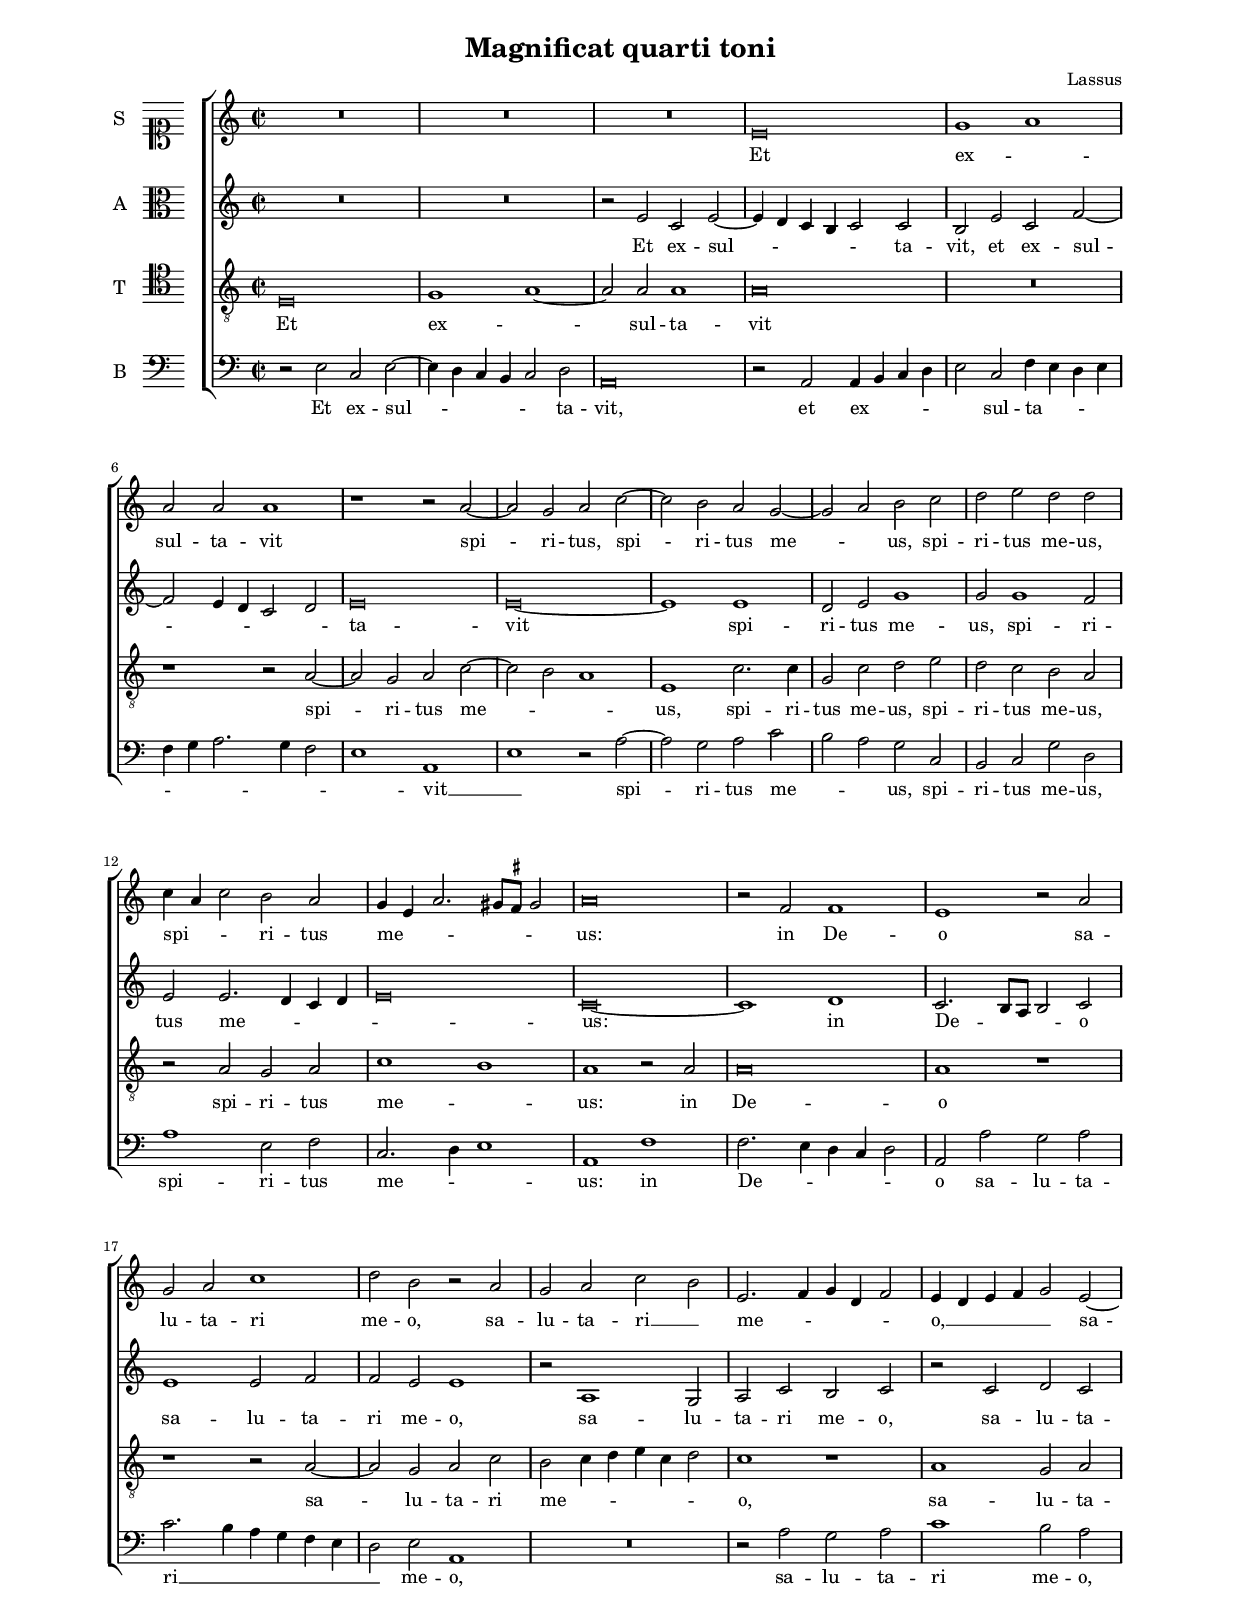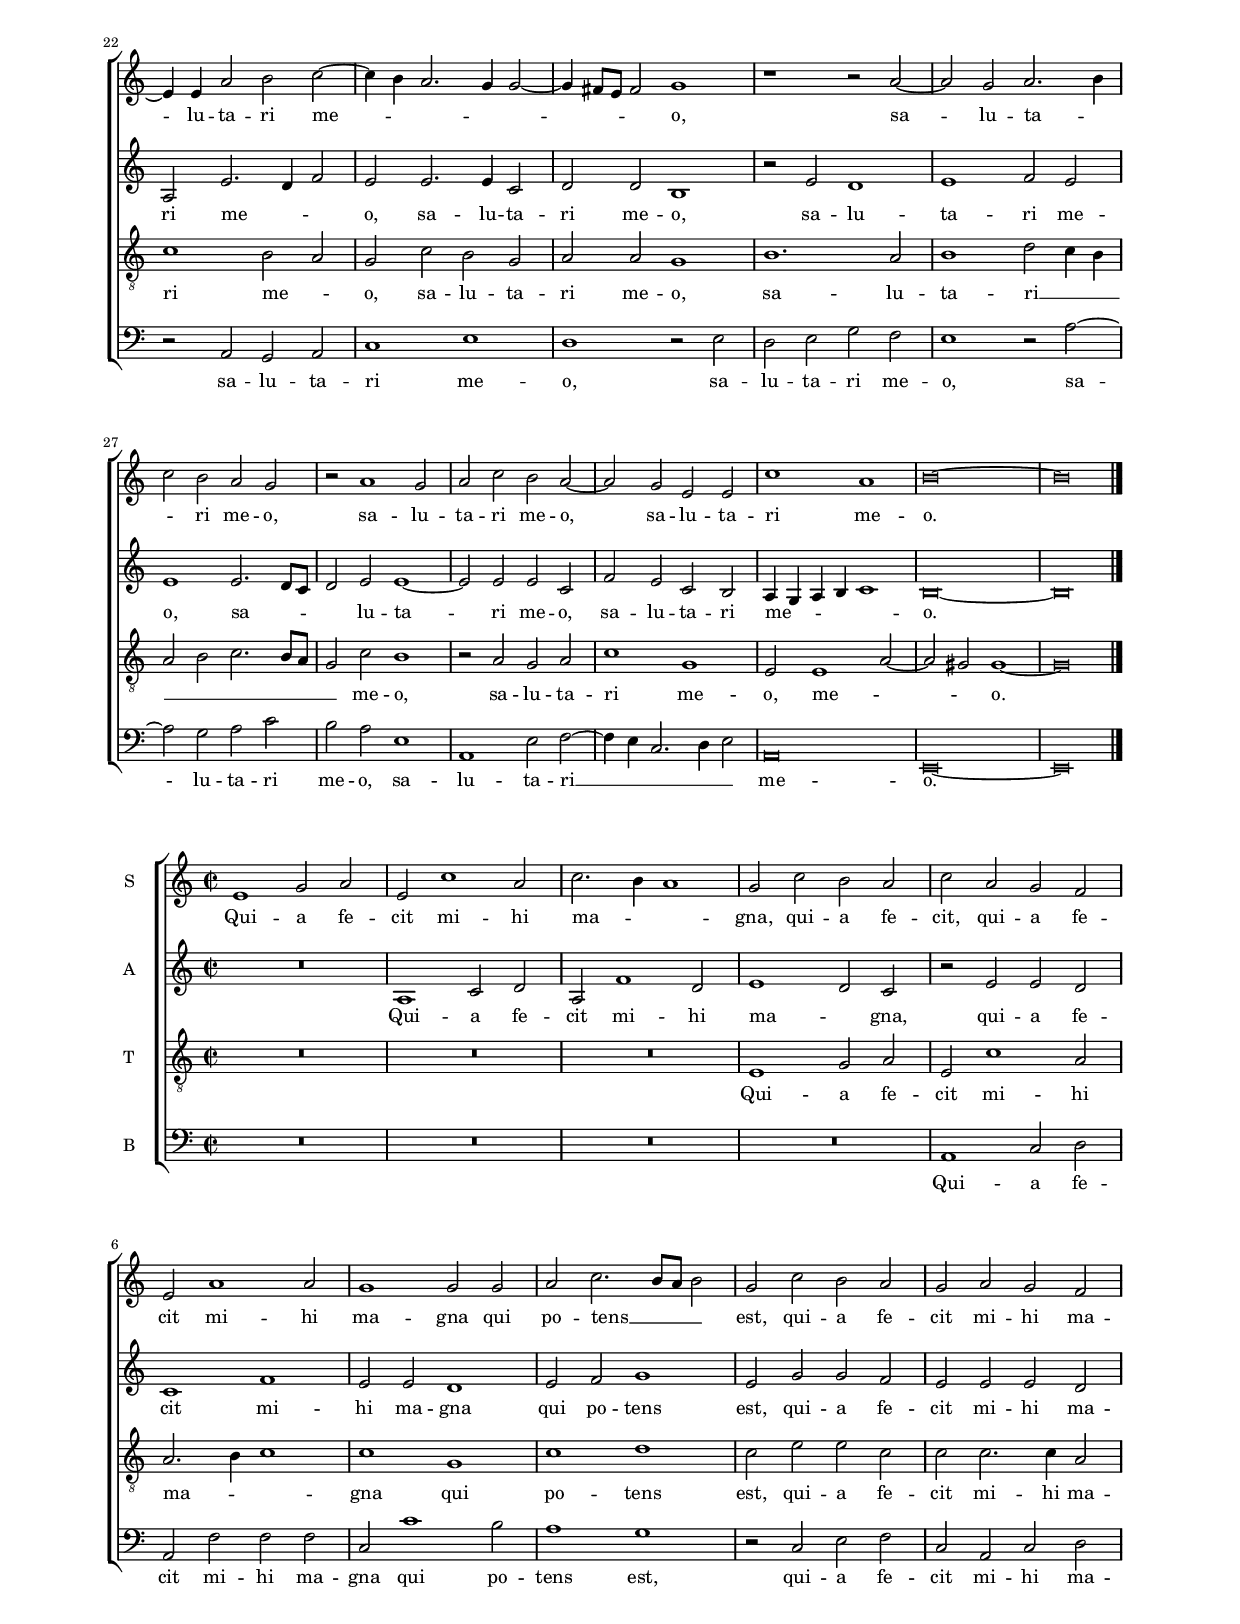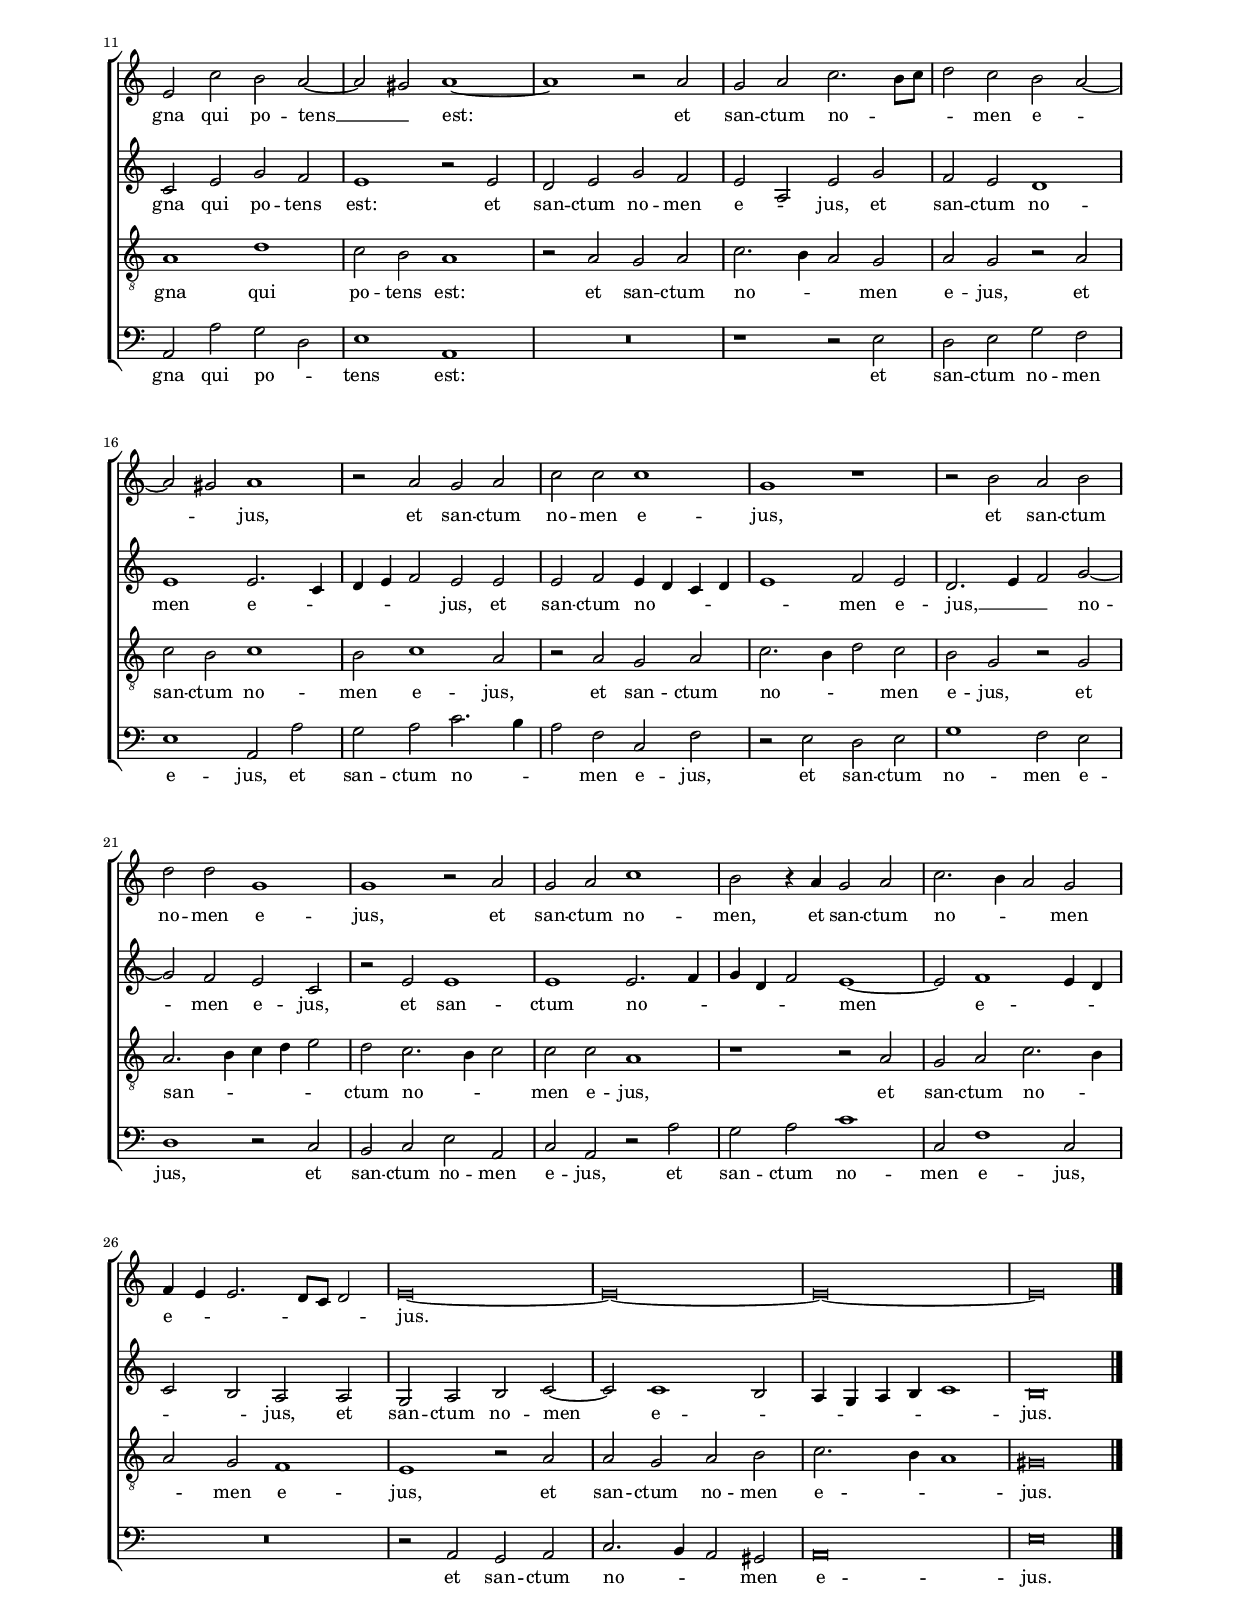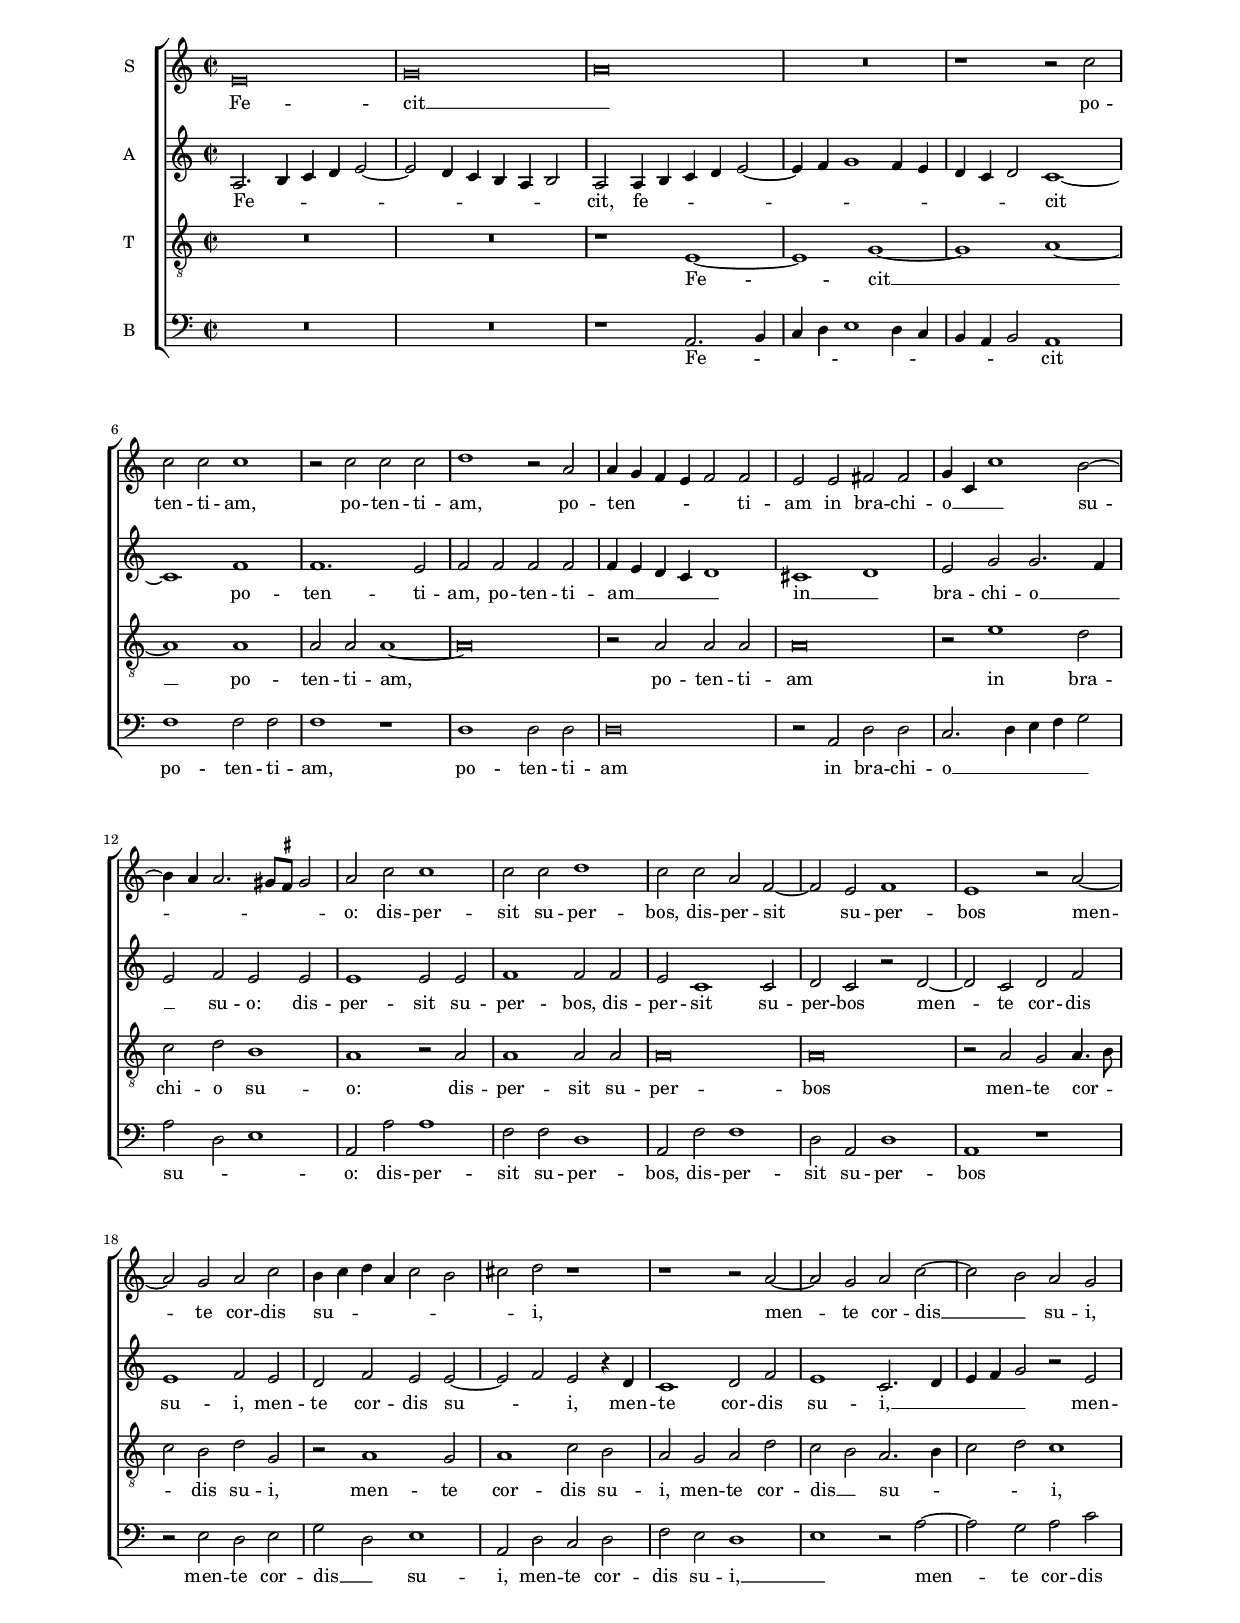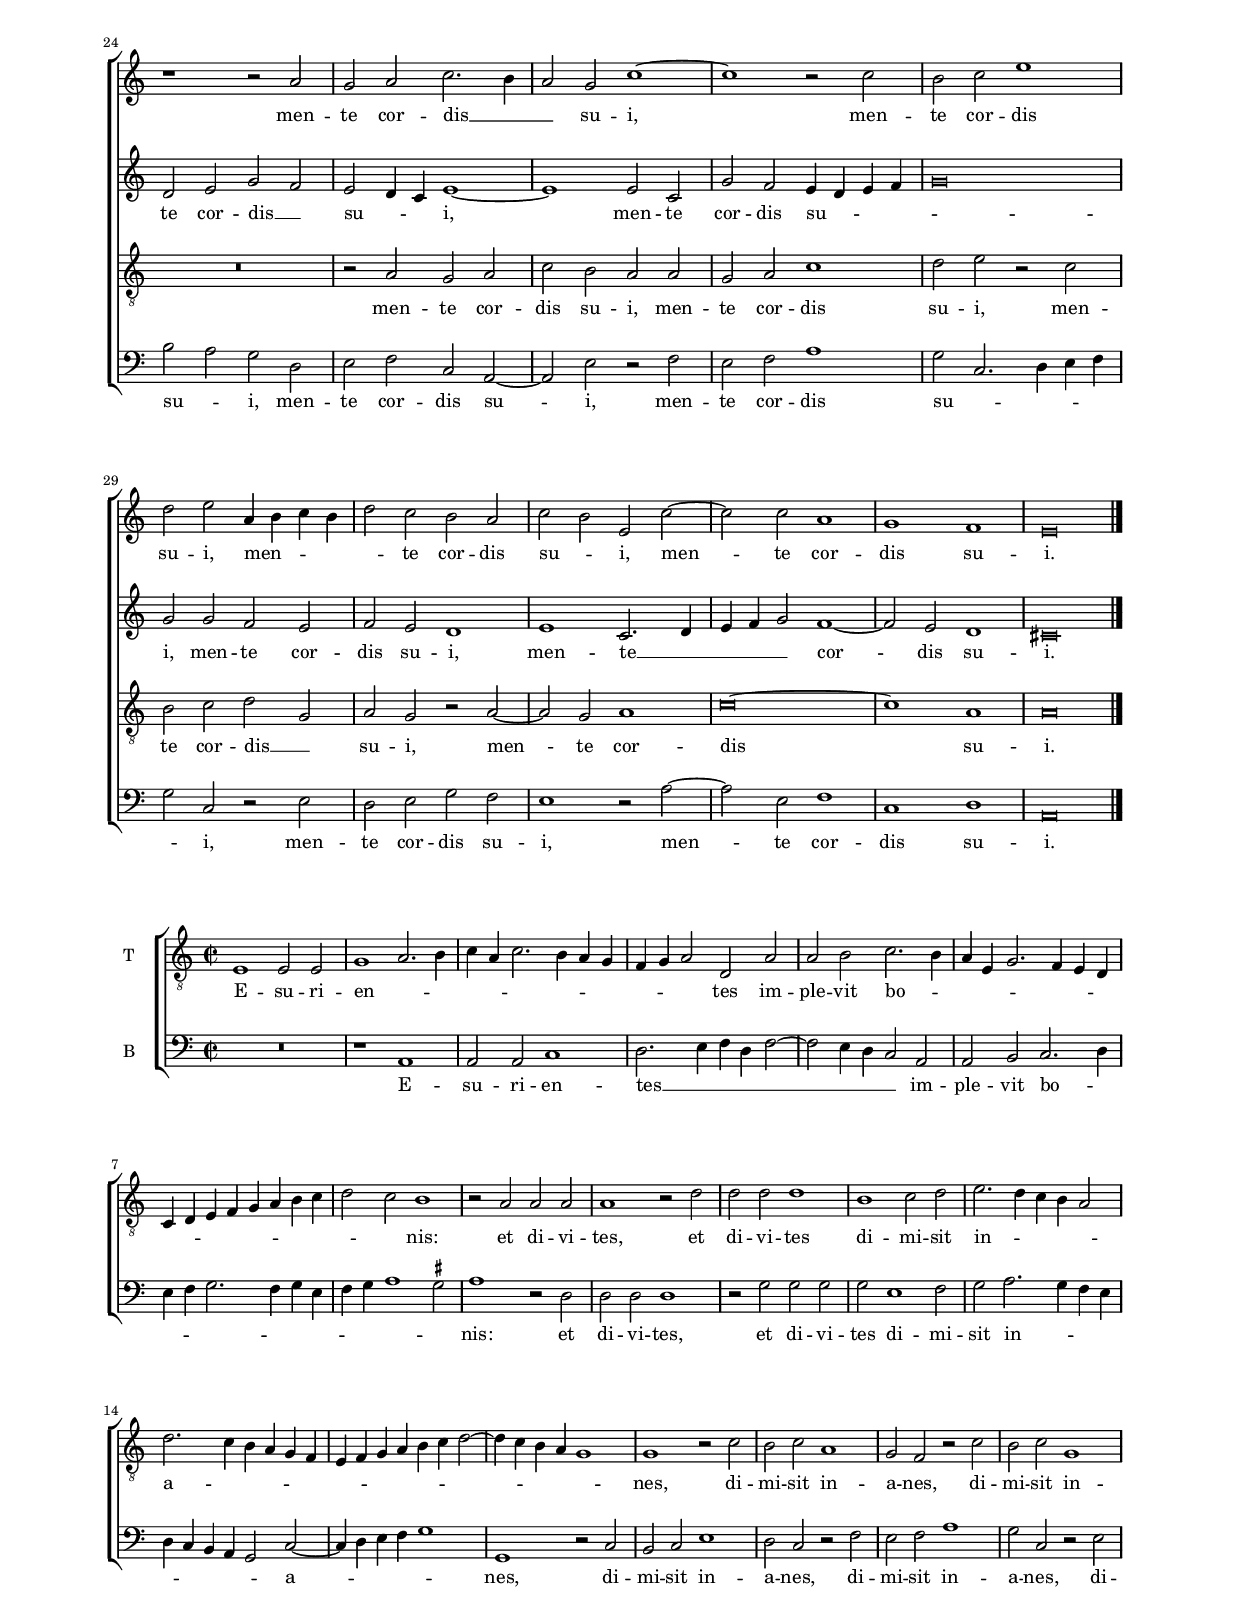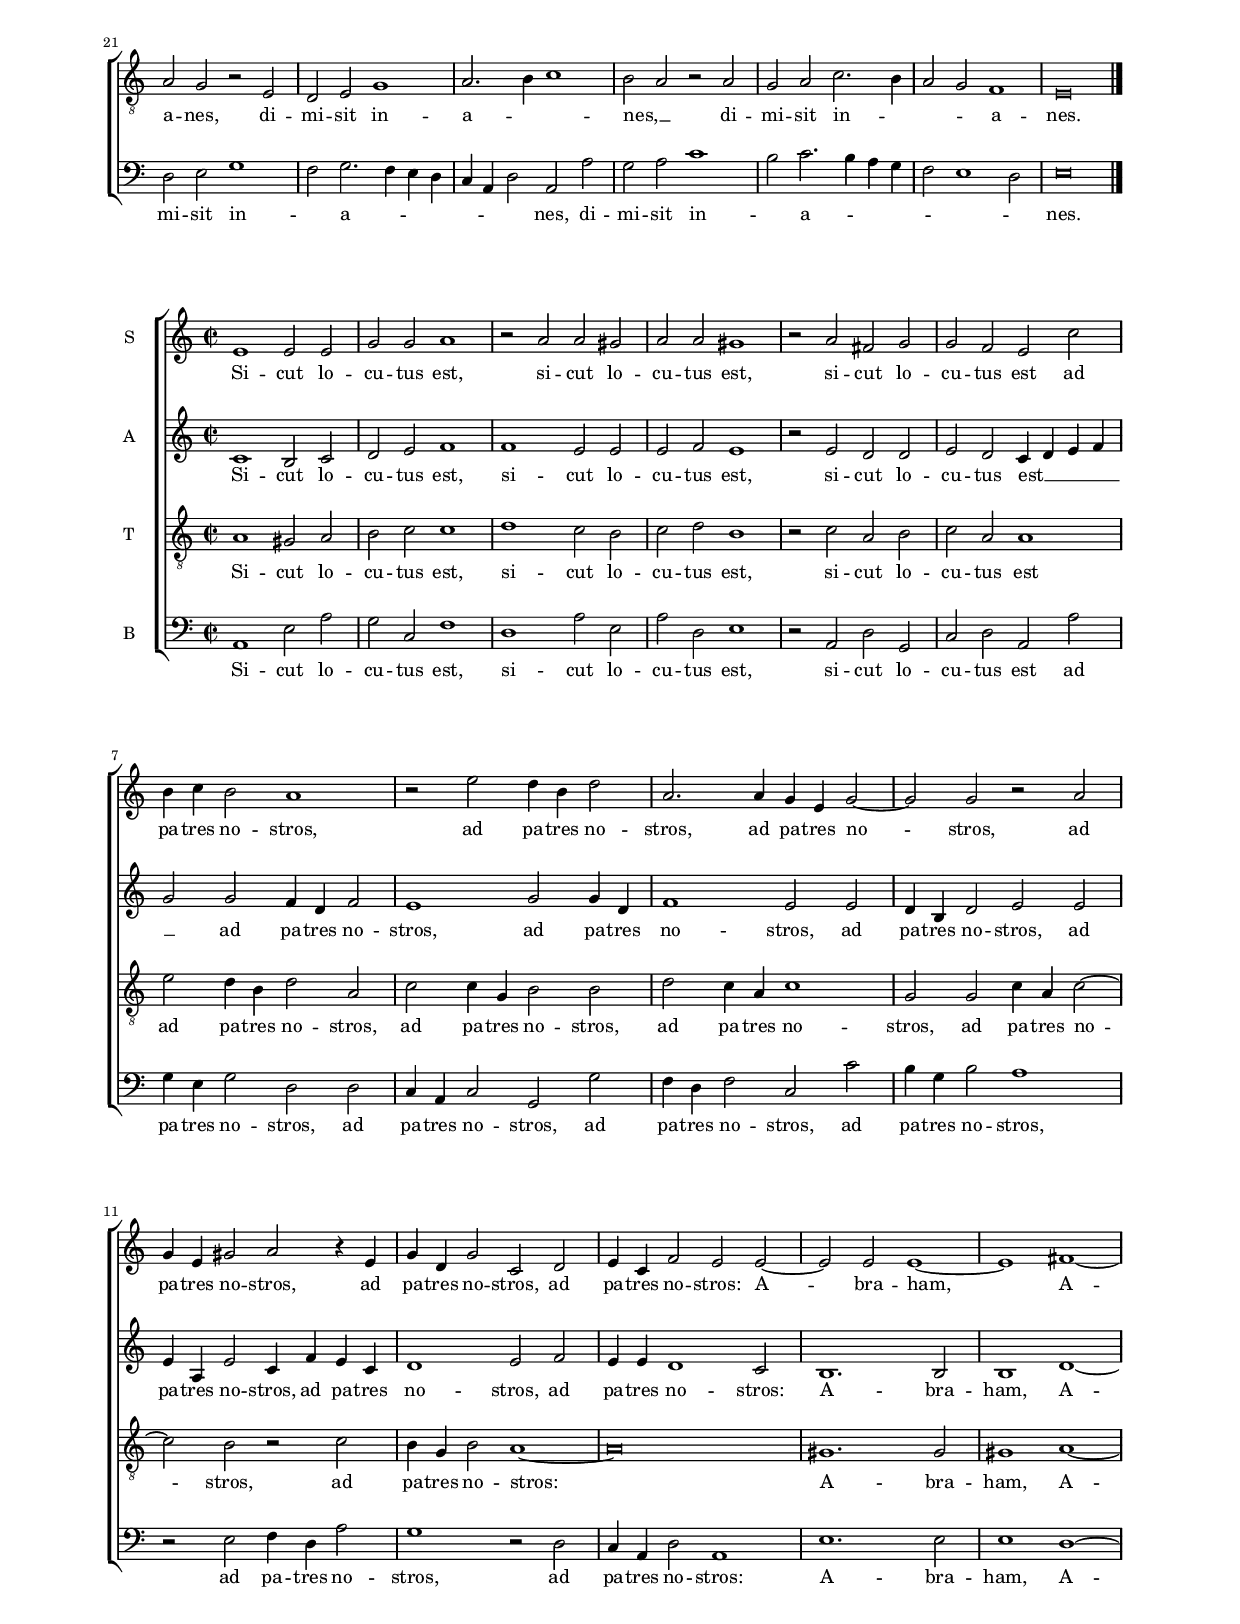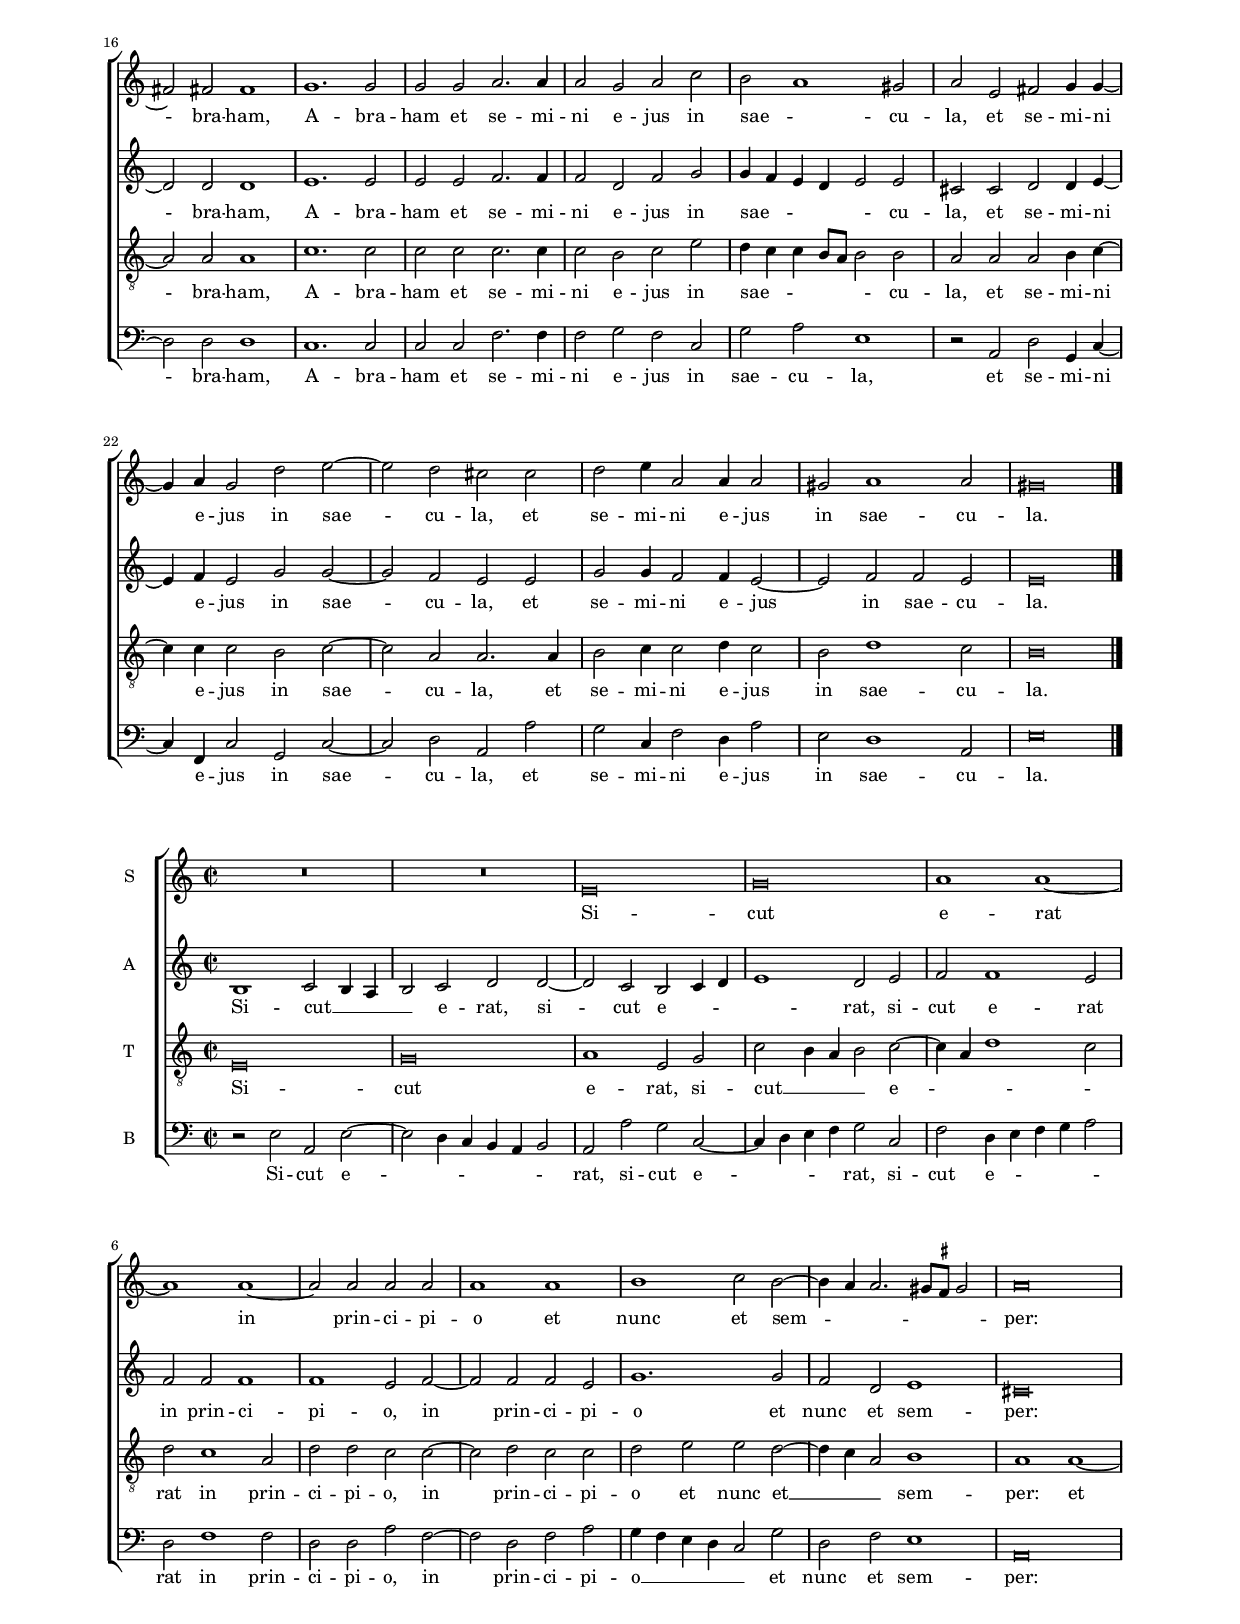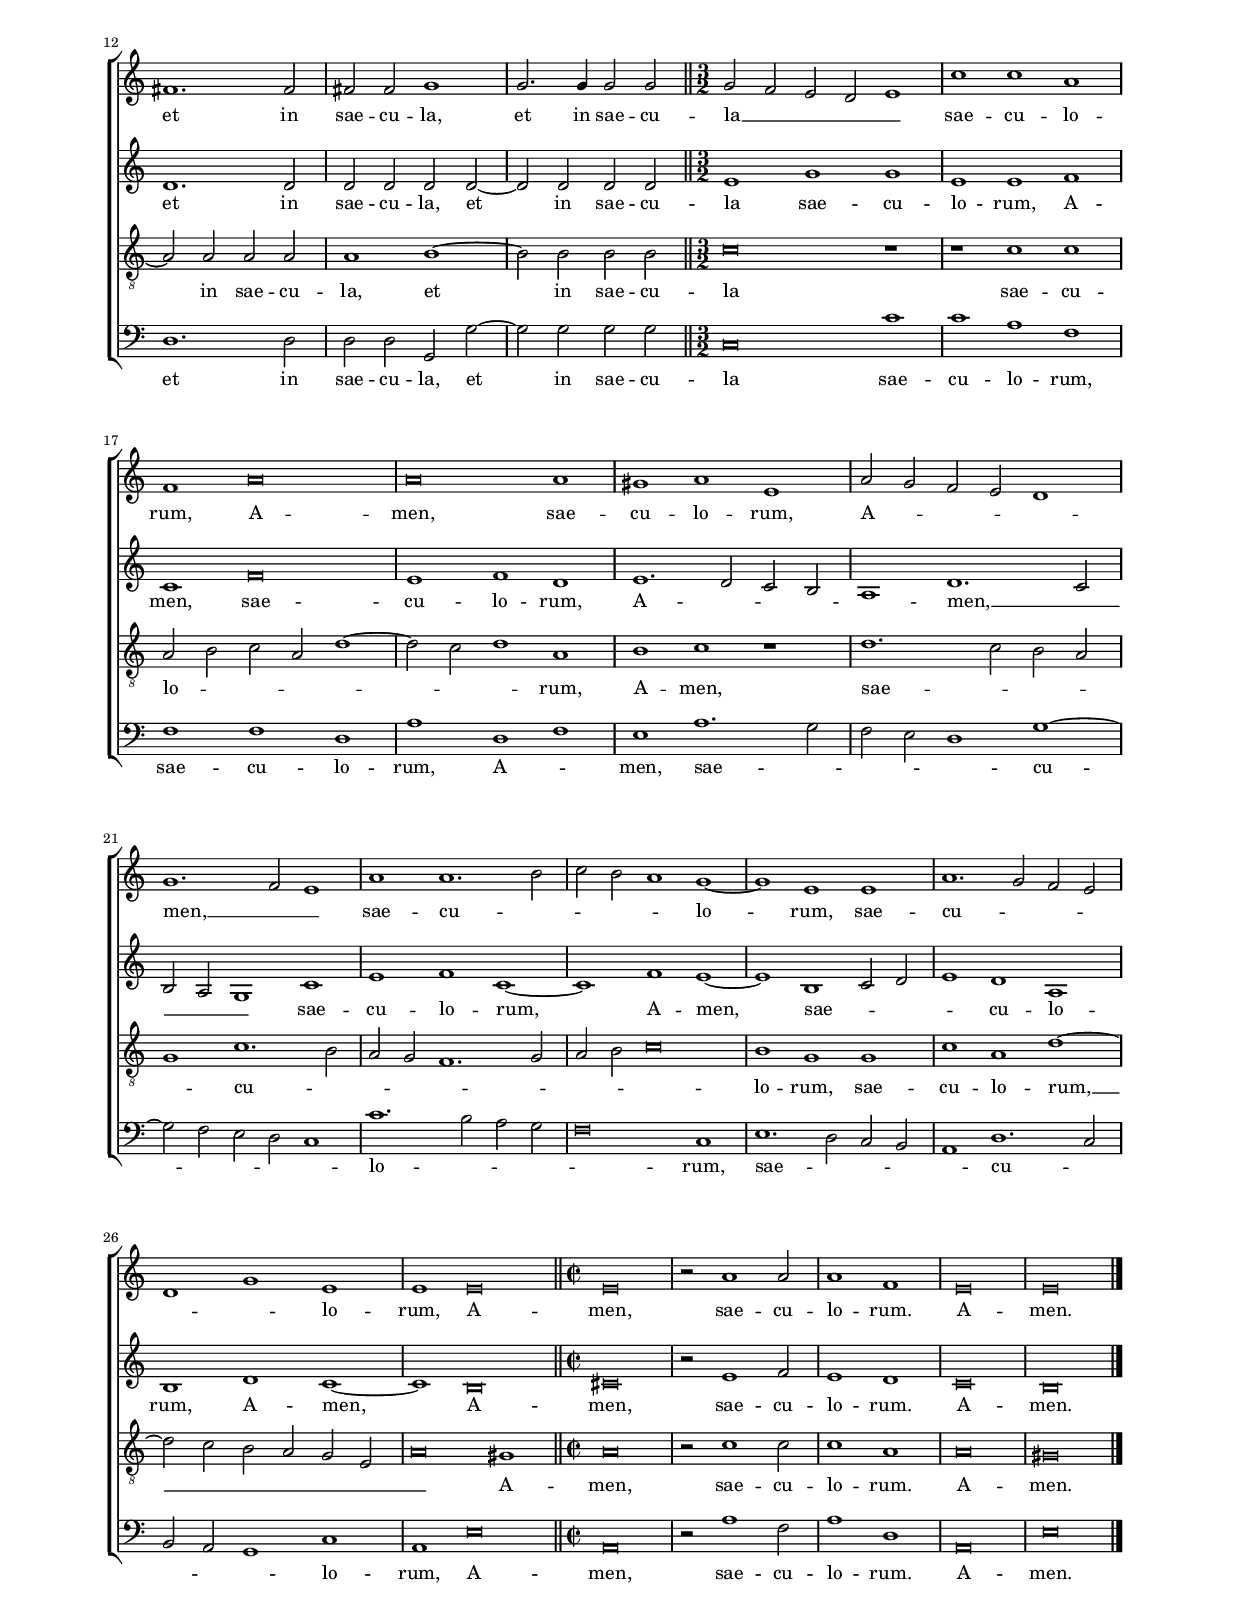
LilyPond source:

\version "2.18.2"
\include "deutsch.ly"
#(set-global-staff-size 15)
#(ly:set-option 'point-and-click #f)


\header
{
  title="Magnificat quarti toni"
  composer="Lassus"
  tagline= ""
}
	
	ficta = { \once \set suggestAccidentals = ##t }
	
	forget = #(define-music-function (parser location music) (ly:music?) #{
		\accidentalStyle forget
		$music
		\accidentalStyle default
		#})
	
	m = \melisma
	me = \melismaEnd


\paper
	{
	top-margin = 1.4 \cm
	bottom-margin = 1.8 \cm
	left-margin = 2 \cm
	line-width = 17 \cm
	ragged-bottom = ##f
	ragged-last-bottom = ##t
	print-page-number = ##f
	score-system-spacing = #'((basic-distance . 18) (minimum-distance . 14) (padding . 8) (strechability . 250))
	system-system-spacing = #'((basic-distance . 18) (minimum-distance . 14) (padding . 8) (strechability . 250))
%	scoreTitleMarkup = \markup { \fill-line  { \null \fontsize #2 \bold \fromproperty #'header:piece \fromproperty #'header:opus } }
%	systems-per-page = 3
	min-systems-per-page = 4
%	oddHeaderMarkup = \markup { \fill-line { \null \null \column \right-align { \fontsize #1 \fromproperty #'page:page-number-string \null } } }
%	evenHeaderMarkup = \markup { \column \right-align { \fontsize #1 \fromproperty #'page:page-number-string \null } }
	}

global = {
	\key c \major
	\time 2/2 \set Score.measureLength = #(ly:make-moment 2/1)
	}
	

incipitcantus = \markup { \score {
	{
	\set Staff.instrumentName = \markup { \fontsize #1 "S" }
	\key c \major
	\clef soprano
	s4 \bar ""
	}
	\layout  {
	raggedright = ##t
	indent = 0.7 \cm
	line-width = 1.4 \cm
	\context { \Staff \remove Time_signature_engraver }
	\override Staff.Clef.Y-extent = #'(0 . 0)
	}} \hspace #1 }
      
      
incipitaltus = \markup { \score {
	{
	\set Staff.instrumentName = \markup { \fontsize #1 "A" }
	\key c \major
	\clef alto
	s4 \bar ""
	}
	\layout  {
	raggedright = ##t
	indent = 0.7 \cm
	line-width = 1.4 \cm
	\context { \Staff \remove Time_signature_engraver }
	\override Staff.Clef.Y-extent = #'(0 . 0)
	}} \hspace #1 }


incipittenor = \markup { \score {
	{
	\set Staff.instrumentName = \markup { \fontsize #1 "T" }
	\key c \major
	\clef tenor
	s4 \bar ""
	}
	\layout  {
	raggedright = ##t
	indent = 0.7 \cm
	line-width = 1.4 \cm
	\context { \Staff \remove Time_signature_engraver }
	\override Staff.Clef.Y-extent = #'(0 . 0)
	}} \hspace #1 }
     
      
incipitbassus = \markup { \score {
	{
	\set Staff.instrumentName = \markup { \fontsize #1 "B" }
	\key c \major
	\clef bass
	s4 \bar ""
	}
	\layout  {
	raggedright = ##t
	indent = 0.7 \cm
	line-width = 1.4 \cm
	\context { \Staff \remove Time_signature_engraver }
	\override Staff.Clef.Y-extent = #'(0 . 0)
	}} \hspace #1 }


cantus =  \relative c''
	{
	R\breve
	R\breve
	R\breve
	e,\breve
%5
	g1 a |
	a2 a a1
	r1 r2 a~
	a2 g a c~
	c2 h a g~
%10
	g2 a h c |
	d2 e d d
	c4 a c2 h a
	g4 e a2. gis8 \ficta fis gis2
	a\breve
%15
	r2 f f1 |
	e1 r2 a
	g2 a c1
	d2 h r a
	g2 a c h
%20
	e,2. f4 g d f2 |
	e4 d e f g2 e~
	e4 e a2 h c~
	c4 h a2. g4 g2~
	g4 fis8 e fis2 g1
%25
	r1 r2 a~ |
	a2 g a2. h4
	c2 h a g
	r2 a1 g2
	a2 c h a~
%30
	a2 g e e |
	c'1 a
	h\breve~
	h\breve \bar "|." |
	}


altus =  \relative c'
       {
	R\breve
	R\breve
	r2 e c e~
	e4 d c h c2 c
%5
	h2 e c f~ |
	f2 e4 d c2 d
	e\breve
	e\breve~
	e1 e
%10
	d2 e g1 |
	g2 g1 f2
	e2 e2. d4 c d
	e\breve
	c\breve~
%15
	c1 d |
	c2. h8 a h2 c
	e1 e2 f
	f2 e e1
	r2 a,1 g2
%20
	a2 c h c |
	r2 c d c
	a2 e'2. d4 f2
	e2 e2. e4 c2
	d2 d h1
%25
	r2 e d1 |
	e1 f2 e
	e1 e2. d8 c
	d2 e e1~
	e2 e e c
%30
	f2 e c h |
	a4 g a h c1
	h\breve~
	h\breve |
	}


tenor =  \relative c'
	{
	e,\breve
	g1 a~
	a2 a a1
	a\breve
%5
	R\breve |
	r1 r2 a~
	a2 g a c~
	c2 h a1
	e1 c'2. c4
%10
	g2 c d e |
	d2 c h a
	r2 a g a
	c1 h
	a1 r2 a
%15
	a\breve |
	a1 r
	r1 r2 a~
	a2 g a c
	h2 c4 d e c d2
%20
	c1 r |
	a1 g2 a
	c1 h2 a
	g2 c h g
	a2 a g1
%25
	h1. a2 |
	h1 d2 c4 h
	a2 h c2. h8 a
	g2 c h1
	r2 a g a
%30
	c1 g  |
	e2 e1 a2~
	a2 gis gis1~
	gis\breve|
	}


bassus  =  \relative c
	{
	r2 e c e~
	e4 d c h c2 d
	a\breve
	r2 a a4 h c d
%5
	e2 c f4 e d e |
	f4 g a2. g4 f2
	e1 a,
	e'1 r2 a~
	a2 g a c
%10
	h2 a g c, |
	h2 c g' d
	a'1 e2 f
	c2. d4 e1
	a,1 f'
%15
	f2. e4 d c d2 |
	a2 a' g a
	c2. h4 a g f e
	d2 e a,1
	R\breve
%20
	r2 a' g a |
	c1 h2 a
	r2 a, g a
	c1 e
	d1 r2 e
%25
	d2 e g f |
	e1 r2 a~
	a2 g a c
	h2 a e1
	a,1 e'2 f~
%30
	f4 e c2. d4 e2 |
	a,\breve
	e\breve~
	e\breve |
	}


lyricscantus = \lyricmode {
	Et ex -- _ sul -- ta -- vit spi -- ri -- tus,
	spi -- ri -- tus me -- _ us,
	spi -- ri -- tus me -- us,
	spi -- _ _ ri -- tus me -- _ _ _ _ _ us:
	in De -- o
	sa -- lu -- ta -- ri me -- o,
	sa -- lu -- ta -- ri __ _ me -- _ _ _ _ o, __ _ _ _ _
	sa -- lu -- ta -- ri me -- _ _ _ _ _ _ _ o,
	sa -- lu -- ta -- _ _ ri me -- o,
	sa -- lu -- ta -- ri me -- o,
	sa -- lu -- ta -- ri me -- o.
	}


lyricsaltus = \lyricmode {
	Et ex -- sul -- _ _ _ _ ta -- vit,
	et ex -- sul -- _ _ _ _ ta -- vit spi -- ri -- tus me -- us,
	spi -- ri -- tus me -- _ _ _ _ us:
	in De -- _ _ _ o
	sa -- lu -- ta -- ri me -- o,
	sa -- lu -- ta -- ri me -- o,
	sa -- lu -- ta -- ri me -- _ _ o,
	sa -- lu -- ta -- ri me -- o,
	sa -- lu -- ta -- ri me -- o,
	sa -- _ _ _ lu -- ta -- ri me -- o,
	sa -- lu -- ta -- ri me -- _ _ _ _ o.
	}


lyricstenor = \lyricmode {
	Et ex -- _ sul -- ta -- vit spi -- ri -- tus me -- _ _ us,
	spi -- ri -- tus me -- us,
	spi -- ri -- tus me -- us,
	spi -- ri -- tus me -- _ us:
	in De -- o
	sa -- lu -- ta -- ri me -- _ _ _ _ _ o,
	sa -- lu -- ta -- ri me -- _ o,
	sa -- lu -- ta -- ri me -- o,
	sa -- lu -- ta -- ri __ _ _ _ _ _ _ _ _ me -- o,
	sa -- lu -- ta -- ri me -- o,
	me -- _ _ o.
	}


lyricsbassus = \lyricmode {
	Et ex -- sul -- _ _ _ _ ta -- vit,
	et ex -- _ _ _ _ sul -- ta -- _ _ _ _ _ _ _ _ _ vit __ _ spi -- ri -- tus me -- _ _ us,
	spi -- ri -- tus me -- us,
	spi -- ri -- tus me -- _ _ us:
	in De -- _ _ _ _ o
	sa -- lu -- ta -- ri __ _ _ _ _ _ _ me -- o,
	sa -- lu -- ta -- ri me -- o,
	sa -- lu -- ta -- ri me -- o,
	sa -- lu -- ta -- ri me -- o,
	sa -- lu -- ta -- ri me -- o,
	sa -- lu -- ta -- ri __ _ _ _ _ me -- o.
	}


\score
{  
	% \transpose {
	\new ChoirStaff \with { \override StaffGrouper.staff-staff-spacing.basic-distance = #12 }
	<<

	\new Staff << \global
	\new Voice="v1" {
		\set Staff.instrumentName=\incipitcantus
		\set Staff.midiInstrument = "reed organ"
		\clef violin
		\cantus }
	\new Lyrics \lyricsto "v1" {\lyricscantus }
	>>


	\new Staff << \global
	\new Voice="v2" {
		\set Staff.instrumentName=\incipitaltus
		\set Staff.midiInstrument = "reed organ"
		\clef violin 
		\altus}
	\new Lyrics \lyricsto "v2" {\lyricsaltus }
	>>


	\new Staff << \global
	\new Voice="v3" {
		\set Staff.instrumentName=\incipittenor
		\set Staff.midiInstrument = "reed organ"
		\clef "G_8"
		\tenor }
	\new Lyrics \lyricsto "v3" {\lyricstenor }
	>>


	\new Staff << \global
	\new Voice="v4" {
		\set Staff.instrumentName=\incipitbassus
		\set Staff.midiInstrument = "reed organ"
		\clef bass
		\bassus }
	\new Lyrics \lyricsto "v4" {\lyricsbassus}
	>>

	>>
	% } % transpose

	\layout
	{
	indent = 1.6 \cm
%	\context { \Lyrics \override VerticalAxisGroup.nonstaff-relatedstaff-spacing.padding = #2 }
	\context { \Staff \override TimeSignature.break-visibility = #end-of-line-invisible }
%	\context { \Staff \override InstrumentName.X-offset = #'-25 }
	\context { \Score \override BarNumber.padding = #2 }
	\context { \Voice \override NoteHead.style = #'baroque }
	}


\midi
	{
    	\tempo 2 = 90
	}

}

%%%%%%%%%%%%%%%%%%%%   2. QUIA FECIT MIHI MAGNA


global = {
	\key c \major
	\time 2/2 \set Score.measureLength = #(ly:make-moment 2/1)
	}


cantus =  \relative c''
	{
	e,1 g2 a
	e2 c'1 a2
	c2. h4 a1
	g2 c h a
%5
	c2 a g f |
	e2 a1 a2
	g1 g2 g
	a2 c2. h8 a h2
	g2 c h a
%10
	g2 a g f |
	e2 c' h a~
	a2 gis a1~
	a1 r2 a
	g2 a c2. h8 c
%15
	d2 c h a~ |
	a2 gis a1
	r2 a g a
	c2 c c1
	g1 r
%20
	r2 h a h |
	d2 d g,1
	g1 r2 a
	g2 a c1
	h2 r4 a g2 a
%25
	c2. h4 a2 g |
	f4 e e2. d8 c d2
	e\breve~
	e\breve~
	e\breve~
%30
	e\breve \bar "|." | \pageBreak
	}


altus =  \relative c'
        {
	R\breve
	a1 c2 d
	a2 f'1 d2
	e1 d2 c
%5
	r2 e e d |
	c1 f
	e2 e d1
	e2 f g1
	e2 g g f
%10
	e2 e e d |
	c2 e g f
	e1 r2 e
	d2 e g f
	e2 a, e' g
%15
	f2 e d1 |
	e1 e2. c4
	d4 e f2 e e
	e2 f e4 d c d
	e1 f2 e
%20
	d2. e4 f2 g~ |
	g2 f e c
	r2 e e1
	e1 e2. f4
	g4 d f2 e1~
%25
	e2 f1 e4 d |
	c2 h a a
	g2 a h c~
	c2 c1 h2
	a4 g a h c1
%30
	h\breve |
	}


tenor =  \relative c'
	{
	R\breve
	R\breve
	R\breve
	e,1 g2 a
%5
	e2 c'1 a2 |
	a2. h4 c1
	c1 g
	c1 d
	c2 e e c
%10
	c2 c2. c4 a2 |
	a1 d
	c2 h a1
	r2 a g a
	c2. h4 a2 g
%15
	a2 g r a |
	c2 h c1
	h2 c1 a2
	r2 a g a
	c2. h4 d2 c
%20
	h2 g r g |
	a2. h4 c d e2
	d2 c2. h4 c2
	c2 c a1
	r1 r2 a
%25
	g2 a c2. h4 |
	a2 g f1
	e1 r2 a
	a2 g a h
	c2. h4 a1
%30
	gis\breve |
	}


bassus  =  \relative c
	{
	R\breve
	R\breve
	R\breve
	R\breve
%5
	a1 c2 d |
	a2 f' f f
	c2 c'1 h2
	a1 g
	r2 c, e f
%10
	c2 a c d |
	a2 a' g d
	e1 a,
	R\breve
	r1 r2 e'
%15
	d2 e g f |
	e1 a,2 a'
	g2 a c2. h4
	a2 f c f
	r2 e d e
%20
	g1 f2 e |
	d1 r2 c
	h2 c e a,
	c2 a r a'
	g2 a c1
%25
	c,2 f1 c2 |
	R\breve
	r2 a g a
	c2. h4 a2 gis
	a\breve
%30
	e'\breve |
	}


lyricscantus = \lyricmode {
	Qui -- a fe -- cit mi -- hi ma -- _ _ gna,
	qui -- a fe -- cit,
	qui -- a fe -- cit mi -- hi ma -- gna qui po -- tens __ _ _ _ est,
	qui -- a fe -- cit mi -- hi ma -- gna qui po -- tens __ _ est:
	et san -- ctum no -- _ _ _ men e -- _ _ jus,
	et san -- ctum no -- men e -- jus,
	et san -- ctum no -- men e -- jus,
	et san -- ctum no -- men,
	et san -- ctum no -- _ _ men e -- _ _ _ _ _ jus.
	}


lyricsaltus = \lyricmode {
	Qui -- a fe -- cit mi -- hi ma -- _ gna,
	qui -- a fe -- cit mi -- hi ma -- gna qui po -- tens est,
	qui -- a fe -- cit mi -- hi ma -- gna qui po -- tens est:
	et san -- ctum no -- men e -- _ jus,
	et san -- ctum no -- men e -- _ _ _ _ jus,
	et san -- ctum no -- _ _ _ _ men e -- jus, __ _ _
	no -- men e -- jus,
	et san -- ctum no -- _ _ _ _ men e -- _ _ _ _ jus,
	et san -- ctum no -- men e -- _ _ _ _ _ _ jus.
	}


lyricstenor = \lyricmode {
	Qui -- a fe -- cit mi -- hi ma -- _ _ gna qui po -- tens est,
	qui -- a fe -- cit mi -- hi ma -- gna qui po -- tens est:
	et san -- ctum no -- _ _ men e -- jus,
	et san -- ctum no -- men e -- jus,
	et san -- ctum no -- _ _ men e -- jus,
	et san -- _ _ _ _ ctum no -- _ _ men e -- jus,
	et san -- ctum no -- _ _ men e -- jus,
	et san -- ctum no -- men e -- _ _ jus.
	}


lyricsbassus = \lyricmode {
	Qui -- a fe -- cit mi -- hi ma -- gna qui po -- tens est,
	qui -- a fe -- cit mi -- hi ma -- gna qui po -- _ tens est:
	et san -- ctum no -- men e -- jus,
	et san -- ctum no -- _ _ men e -- jus,
	et san -- ctum no -- men e -- jus,
	et san -- ctum no -- men e -- jus,
	et san -- ctum no -- men e -- jus,
	et san -- ctum no -- _ _ men e -- jus.
	}


\score
{  
	% \transpose {
	\new ChoirStaff \with { \override StaffGrouper.staff-staff-spacing.basic-distance = #12 }
	<<

	\new Staff <<\global
	\new Voice="v1" {
	  \set Staff.instrumentName="S"
		\set Staff.midiInstrument = "reed organ"
		\clef violin
		\cantus }
	\new Lyrics \lyricsto "v1" {\lyricscantus }
	>>


	\new Staff << \global
	\new Voice="v2" {
	  \set Staff.instrumentName="A"
		\set Staff.midiInstrument = "reed organ"
		\clef violin 
		\altus}
	\new Lyrics \lyricsto "v2" {\lyricsaltus }
	>>


	\new Staff <<\global
	\new Voice="v3" {
	  \set Staff.instrumentName="T"
		\set Staff.midiInstrument = "reed organ"
		\clef "G_8"
		\tenor }
	\new Lyrics \lyricsto "v3" {\lyricstenor }
	>>


	\new Staff <<\global
	\new Voice="v4" {
	  \set Staff.instrumentName="B"
		\set Staff.midiInstrument = "reed organ"
		\clef bass
		\bassus }
	\new Lyrics \lyricsto "v4" {\lyricsbassus}
	>>
	
	>>
	% } % transpose

	\layout
	{
	indent = 0.8 \cm
%	\context { \Lyrics \override VerticalAxisGroup.nonstaff-relatedstaff-spacing.padding = #2 }
	\context { \Staff \override TimeSignature.break-visibility = #end-of-line-invisible }
%	\context { \Staff \override InstrumentName.X-offset = #'-25 }
	\context { \Score \override BarNumber.padding = #2 }
	\context { \Voice \override NoteHead.style = #'baroque }
	}

\midi
	{
    	\tempo 2 = 90
	}
	
}


%%%%%%%%%%%%%%%%%%%%   3. FECIT POTENTIAM


global = {
	\key c \major
	\time 2/2 \set Score.measureLength = #(ly:make-moment 2/1)
	}


cantus =  \relative c''
	{
	e,\breve
	g\breve
	a\breve
	R\breve
%5
	r1 r2 c |
	c2 c c1
	r2 c c c
	d1 r2 a
	a4 g f e f2 f
%10
	e2 e fis fis |
	g4 c, c'1 h2~
	h4 a a2. gis8 \ficta fis gis2
	a2 c c1
	c2 c d1
%15
	c2 c a f~ |
	f2 e f1
	e1 r2 a~
	a2 g a c
	h4 c d a c2 h
%20
	cis2 d r1 |
	r1 r2 a~
	a2 g a c~
	c2 h a g
	r1 r2 a
%25
	g2 a c2. h4 |
	a2 g c1~
	c1 r2 c
	h2 c e1
	d2 e a,4 h c h
%30
	d2 c h a |
	c2 h e, c'~
	c2 c a1
	g1 f
	e\breve \bar "|." | % \pageBreak
	}


altus =  \relative c'
        {
	a2. h4 c d e2~
	e2 d4 c h a h2
	a2 a4 h c d e2~
	e4 f g1 f4 e
%5
	d4 c d2 c1~ |
	c1 f
	f1. e2
	f2 f f f
	f4 e d c d1
%10
	cis1 d |
	e2 g g2. f4
	e2 f e e
	e1 e2 e
	f1 f2 f
%15
	e2 c1 c2 |
	d2 c r d~
	d2 c d f
	e1 f2 e
	d2 f e e~
%20
	e2 f e r4 d |
	c1 d2 f
	e1 c2. d4
	e4 f g2 r e
	d2 e g f
%25
	e2 d4 c e1~ |
	e1 e2 c
	g'2 f e4 d e f
	g\breve
	g2 g f e
%30
	f2 e d1 |
	e1 c2. d4
	e4 f g2 f1~
	f2 e d1
	cis\breve |
	}


tenor =  \relative c'
	{
	R\breve
	R\breve
	r1 e,~
	e1 g~
%5
	g1 a~ |
	a1 a
	a2 a a1~
	a\breve
	r2 a a a
%10
	a\breve |
	r2 e'1 d2
	c2 d h1
	a1 r2 a
	a1 a2 a
%15
	a\breve |
	a\breve
	r2 a g a4. h8
	c2 h d g,
	r2 a1 g2
%20
	a1 c2 h |
	a2 g a d
	c2 h a2. h4
	c2 d c1
	R\breve
%25
	r2 a g a |
	c2 h a a
	g2 a c1
	d2 e r c
	h2 c d g,
%30
	a2 g r a~ |
	a2 g a1
	c\breve~
	c1 a
	a\breve |
      }


bassus  =  \relative c
	{
	R\breve
	R\breve
	r1 a2. h4
	c4 d e1 d4 c
%5
	h4 a h2 a1 |
	f'1 f2 f
	f1 r
	d1 d2 d
	d\breve
%10
	r2 a d d |
	c2. d4 e f g2
	a2 d, e1
	a,2 a' a1
	f2 f d1
%15
	a2 f' f1 |
	d2 a d1
	a1 r
	r2 e' d e
	g2 d e1
%20
	a,2 d c d |
	f2 e d1
	e1 r2 a~
	a2 g a c
	h2 a g d
%25
	e2 f c a~ |
	a2 e' r f
	e2 f a1
	g2 c,2. d4 e f
	g2 c, r e
%30
	d2 e g f |
	e1 r2 a~
	a2 e f1
	c1 d
	a\breve |
	}


lyricscantus = \lyricmode {
	Fe -- cit __ _ po -- ten -- ti -- am,
	po -- ten -- ti -- am,
	po -- ten -- _ _ _ _ ti -- am
	in bra -- chi -- o __ _ _ su -- _ _ _ _ _ o:
	dis -- per -- sit su -- per -- bos,
	dis -- per -- sit su -- per -- bos
	men -- te cor -- dis su -- _ _ _ _ _ _ i,
	men -- te cor -- dis __ _ su -- i,
	men -- te cor -- dis __ _ _ su -- i,
	men -- te cor -- dis su -- i,
	men -- _ _ _ _ te cor -- dis su -- _ i,
	men -- te cor -- dis su -- i.
	}


lyricsaltus = \lyricmode {
	Fe -- _ _ _ _ _ _ _ _ _ cit,
	fe -- _ _ _ _ _ _ _ _ _ _ _ cit po -- ten -- ti -- am,
	po -- ten -- ti -- am __ _ _ _ _
	in __ _ bra -- chi -- o __ _ _ su -- o:
	dis -- per -- sit su -- per -- bos,
	dis -- per -- sit su -- per -- bos 
	men -- te cor -- dis su -- i,
	men -- te cor -- dis su -- _ i,
	men -- te cor -- dis su -- i, __ _ _ _ _
	men -- te cor -- dis __ _ su -- _ _ i,
	men -- te cor -- dis su -- _ _ _ _ i,
	men -- te cor -- dis su -- i,
	men -- te __ _ _ _ _ cor -- dis su -- i.
	}


lyricstenor = \lyricmode {
	Fe -- cit __ _ po -- ten -- ti -- am,
	po -- ten -- ti -- am
	in bra -- chi -- o su -- o:
	dis -- per -- sit su -- per -- bos 
	men -- te cor -- _ _ dis su -- i,
	men -- te cor -- dis su -- i,
	men -- te cor -- dis __ _ su -- _ _ _ i,
	men -- te cor -- dis su -- i,
	men -- te cor -- dis su -- i,
	men -- te cor -- dis __ _ su -- i,
	men -- te cor -- dis su -- i.
	}


lyricsbassus = \lyricmode {
	Fe -- _ _ _ _ _ _ _ _ _ cit po -- ten -- ti -- am,
	po -- ten -- ti -- am
	in bra -- chi -- o __ _ _ _ _ su -- _ _ o:
	dis -- per -- sit su -- per -- bos,
	dis -- per -- sit su -- per -- bos
	men -- te cor -- dis __ _ su -- i,
	men -- te cor -- dis su -- i, __ _
	men -- te cor -- dis su -- _ i,
	men -- te cor -- dis su -- i,
	men -- te cor -- dis su -- _ _ _ _ _ i,
	men -- te cor -- dis su -- i,
	men -- te cor -- dis su -- i.
	}


\score
{  
	% \transpose {
	\new ChoirStaff \with { \override StaffGrouper.staff-staff-spacing.basic-distance = #12 }
	<<

	\new Staff <<\global
	\new Voice="v1" {
	  \set Staff.instrumentName="S"
		\set Staff.midiInstrument = "reed organ"
		\clef violin
		\cantus }
	\new Lyrics \lyricsto "v1" {\lyricscantus }
	>>


	\new Staff << \global
	\new Voice="v2" {
	  \set Staff.instrumentName="A"
		\set Staff.midiInstrument = "reed organ"
		\clef violin 
		\altus}
	\new Lyrics \lyricsto "v2" {\lyricsaltus }
	>>


	\new Staff <<\global
	\new Voice="v3" {
	  \set Staff.instrumentName="T"
		\set Staff.midiInstrument = "reed organ"
		\clef "G_8"
		\tenor }
	\new Lyrics \lyricsto "v3" {\lyricstenor }
	>>


	\new Staff <<\global
	\new Voice="v4" {
	  \set Staff.instrumentName="B"
		\set Staff.midiInstrument = "reed organ"
		\clef bass
		\bassus }
	\new Lyrics \lyricsto "v4" {\lyricsbassus}
	>>
	
	>>
	% } % transpose

	\layout
	{
	indent = 0.8 \cm
%	\context { \Lyrics \override VerticalAxisGroup.nonstaff-relatedstaff-spacing.padding = #2 }
	\context { \Staff \override TimeSignature.break-visibility = #end-of-line-invisible }
%	\context { \Staff \override InstrumentName.X-offset = #'-25 }
	\context { \Score \override BarNumber.padding = #2 }
	\context { \Voice \override NoteHead.style = #'baroque }
	}


\midi
	{
    	\tempo 2 = 90
	}
	
}


%%%%%%%%%%%%%%%%%%%%   4.  ESURIENTES


global = {
	\key c \major
	\time 2/2 \set Score.measureLength = #(ly:make-moment 2/1)
	}


tenor =  \relative c'
	{
	e,1 e2 e
	g1 a2. h4
	c4 a c2. h4 a g
	f4 g a2 d, a'
%5
	a2 h c2. h4 |
	a4 e g2. f4 e d
	c4 d e f g a h c
	d2 c h1
	r2 a a a
%10
	a1 r2 d |
	d2 d d1
	h1 c2 d
	e2. d4 c h a2
	d2. c4 h a g f
%15
	e4 f g a h c d2~ |
	d4 c h a g1
	g1 r2 c
	h2 c a1
	g2 f r c'
%20
	h2 c g1 |
	a2 g r e
	d2 e g1
	a2. h4 c1
	h2 a r a
%25
	g2 a c2. h4 |
	a2 g f1
	e\breve \bar "|." | % \pageBreak
	}


bassus  =  \relative c
	{
	R\breve
	r1 a
	a2 a c1
	d2. e4 f d f2~
%5
	f2 e4 d c2 a |
	a2 h c2. d4
	e4 f g2. f4 g e
	f4 g a1 \ficta gis2
	a1 r2 d,
%10
	d2 d d1 |
	r2 g g g
	g2 e1 f2
	g2 a2. g4 f e
	d4 c h a g2 c~
%15
	c4 d e f g1 |
	g,1 r2 c
	h2 c e1
	d2 c r f
	e2 f a1
%20
	g2 c, r e |
	d2 e g1
	f2 g2. f4 e d
	c4 a d2 a a'
	g2 a c1
%25
	h2 c2. h4 a g |
	f2 e1 d2
	e\breve |
	}


lyricstenor = \lyricmode {
	E -- su -- ri -- en -- _ _ _ _ _ _ _ _ _ _ _ tes
	im -- ple -- vit bo -- _ _ _ _ _ _ _ _ _ _ _ _ _ _ _ _ _ nis:
	et di -- vi -- tes,
	et di -- vi -- tes
	di -- mi -- sit in -- _ _ _ _ a -- _ _ _ _ _ _ _ _ _ _ _ _ _ _ _ _ nes,
	di -- mi -- sit in -- a -- nes,
	di -- mi -- sit in -- a -- nes,
	di -- mi -- sit in -- a -- _ _ nes, __ _
	di -- mi -- sit in -- _ _ _ a -- nes.
	}


lyricsbassus = \lyricmode {
	E -- su -- ri -- en -- tes __ _ _ _ _ _ _ _
	im -- ple -- vit bo -- _ _ _ _ _ _ _ _ _ _ _ nis:
	et di -- vi -- tes,
	et di -- vi -- tes
	di -- mi -- sit in -- _ _ _ _ _ _ _ _ a -- _ _ _ _ nes,
	di -- mi -- sit in -- a -- nes,
	di -- mi -- sit in -- a -- nes,
	di -- mi -- sit in -- _ a -- _ _ _ _ _ _ nes,
	di -- mi -- sit in -- _ a -- _ _ _ _ _ _ nes.
	}


\score
{  
	% \transpose {
	\new ChoirStaff \with { \override StaffGrouper.staff-staff-spacing.basic-distance = #12 }
	<<

	\new Staff <<\global
	\new Voice="v3" {
	  \set Staff.instrumentName="T"
		\set Staff.midiInstrument = "reed organ"
		\clef "G_8"
		\tenor }
	\new Lyrics \lyricsto "v3" {\lyricstenor }
	>>


	\new Staff <<\global
	\new Voice="v4" {
	  \set Staff.instrumentName="B"
		\set Staff.midiInstrument = "reed organ"
		\clef bass
		\bassus }
	\new Lyrics \lyricsto "v4" {\lyricsbassus}
	>>
	
	>>
	% } % transpose

	\layout
	{
	indent = 0.8 \cm
%	\context { \Lyrics \override VerticalAxisGroup.nonstaff-relatedstaff-spacing.padding = #2 }
	\context { \Staff \override TimeSignature.break-visibility = #end-of-line-invisible }
%	\context { \Staff \override InstrumentName.X-offset = #'-25 }
	\context { \Score \override BarNumber.padding = #2 }
	\context { \Voice \override NoteHead.style = #'baroque }
	}


\midi
	{
    	\tempo 2 = 90
	}

}


%%%%%%%%%%%%%%%%%%%%   5. SICUT LOCUTUS EST AD PATRES NOSTROS


global = {
	\key c \major
	\time 2/2 \set Score.measureLength = #(ly:make-moment 2/1)
	}


cantus =  \relative c''
	{
	e,1 e2 e
	g2 g a1
	r2 a a gis
	a2 a gis1
%5
	r2 a fis g |
	g2 f e c'
	h4 c h2 a1
	r2 e' d4 h d2
	a2. a4 g e g2~
%10
	g2 g r a |
	g4 e gis2 a r4 e
	g4 d g2 c, d
	e4 c f2 e e~
	e2 e e1~
%15
	e1 fis~ |
	fis2 fis fis1
	g1. g2
	g2 g a2. a4
	a2 g a c
%20
	h2 a1 gis2 |
	a2 e fis g4 g~
	g4 a g2 d' e~
	e2 d cis cis
	d2 e4 a,2 a4 a2
%25
	gis2 a1 a2 |
	gis\breve \bar "|." |
	}


altus =  \relative c'
        {
	c1 h2 c
	d2 e f1
	f1 e2 e
	e2 f e1
%5
	r2 e d d |
	e2 d c4 d e f
	g2 g f4 d f2
	e1 g2 g4 d
	f1 e2 e
%10
	d4 h d2 e e |
	e4 a, e'2 c4 f e c
	d1 e2 f
	e4 e d1 c2
	h1. h2
%15
	h1 d~ |
	d2 d d1
	e1. e2
	e2 e f2. f4
	f2 d f g
%20
	g4 f e d e2 e |
	cis2 cis d d4 e~
	e4 f e2 g g~
	g2 f e e
	g2 g4 f2 f4 e2~
%25
	e2 f f e |
	e\breve |
	}


tenor =  \relative c'
	{
	a1 gis2 a
	h2 c c1
	d1 c2 h
	c2 d h1
%5
	r2 c a h |
	c2 a a1
	e'2 d4 h d2 a
	c2 c4 g h2 h
	d2 c4 a c1
%10
	g2 g c4 a c2~ |
	c2 h r c
	h4 g h2 a1~
	a\breve
	gis1. gis2
%15
	gis1 a~ |
	a2 a a1
	c1. c2
	c2 c c2. c4
	c2 h c e
%20
	d4 c c h8 a h2 h |
	a2 a a h4 c~
	c4 c c2 h c~
	c2 a a2. a4
	h2 c4 c2 d4 c2
%25
	h2 d1 c2 |
	h\breve |
	}


bassus  =  \relative c
	{
	a1 e'2 a
	g2 c, f1
	d1 a'2 e
	a2 d, e1
%5
	r2 a, d g, |
	c2 d a a'
	g4 e g2 d d
	c4 a c2 g g'
	f4 d f2 c c'
%10
	h4 g h2 a1 |
	r2 e f4 d a'2
	g1 r2 d
	c4 a d2 a1
	e'1. e2
%15
	e1 d~ |
	d2 d d1
	c1. c2
	c2 c f2. f4
	f2 g f c
%20
	g'2 a e1 |
	r2 a, d g,4 c~
	c4 f, c'2 g c~
	c2 d a a'
	g2 c,4 f2 d4 a'2
%25
	e2 d1 a2 |
	e'\breve |
	}


lyricscantus = \lyricmode {
	Si -- cut lo -- cu -- tus est,
	si -- cut lo -- cu -- tus est,
	si -- cut lo -- cu -- tus est ad pa -- tres no -- stros,
	ad pa -- tres no -- stros,
	ad pa -- tres no -- stros,
	ad pa -- tres no -- stros,
	ad pa -- tres no -- stros,
	ad pa -- tres no -- stros:
	A -- bra -- ham,
	A -- bra -- ham,
	A -- bra -- ham
	et se -- mi -- ni e -- jus in sae -- _ cu -- la,
	et se -- mi -- ni e -- jus in sae -- cu -- la,
	et se -- mi -- ni e -- jus in sae -- cu -- la.
	}


lyricsaltus = \lyricmode {
	Si -- cut lo -- cu -- tus est,
	si -- cut lo -- cu -- tus est,
	si -- cut lo -- cu -- tus est __ _ _ _ _ ad pa -- tres no -- stros,
	ad pa -- tres no -- stros,
	ad pa -- tres no -- stros,
	ad pa -- tres no -- stros,
	ad pa -- tres no -- stros,
	ad pa -- tres no -- stros:
	A -- bra -- ham,
	A -- bra -- ham,
	A -- bra -- ham
	et se -- mi -- ni e -- jus in sae -- _ _ _ _ cu -- la,
	et se -- mi -- ni e -- jus in sae -- cu -- la,
	et se -- mi -- ni e -- jus in sae -- cu -- la.
	}


lyricstenor = \lyricmode {
	Si -- cut lo -- cu -- tus est,
	si -- cut lo -- cu -- tus est,
	si -- cut lo -- cu -- tus est ad pa -- tres no -- stros,
	ad pa -- tres no -- stros,
	ad pa -- tres no -- stros,
	ad pa -- tres no -- stros,
	ad pa -- tres no -- stros:
	A -- bra -- ham,
	A -- bra -- ham,
	A -- bra -- ham
	et se -- mi -- ni e -- jus in sae -- _ _ _ _ _ cu -- la,
	et se -- mi -- ni e -- jus in sae -- cu -- la,
	et se -- mi -- ni e -- jus in sae -- cu -- la.
	}


lyricsbassus = \lyricmode {
	Si -- cut lo -- cu -- tus est,
	si -- cut lo -- cu -- tus est,
	si -- cut lo -- cu -- tus est
	ad pa -- tres no -- stros,
	ad pa -- tres no -- stros,
	ad pa -- tres no -- stros,
	ad pa -- tres no -- stros,
	ad pa -- tres no -- stros,
	ad pa -- tres no -- stros:
	A -- bra -- ham,
	A -- bra -- ham,
	A -- bra -- ham
	et se -- mi -- ni e -- jus in sae -- cu -- la,
	et se -- mi -- ni e -- jus in sae -- cu -- la,
	et se -- mi -- ni e -- jus in sae -- cu -- la.
	}


\score
{  
	% \transpose {
	\new ChoirStaff \with { \override StaffGrouper.staff-staff-spacing.basic-distance = #12 }
	<<

	\new Staff <<\global
	\new Voice="v1" {
	  \set Staff.instrumentName="S"
		\set Staff.midiInstrument = "reed organ"
		\clef violin
		\cantus }
	\new Lyrics \lyricsto "v1" {\lyricscantus }
	>>


	\new Staff << \global
	\new Voice="v2" {
	  \set Staff.instrumentName="A"
		\set Staff.midiInstrument = "reed organ"
		\clef violin 
		\altus}
	\new Lyrics \lyricsto "v2" {\lyricsaltus }
	>>


	\new Staff <<\global
	\new Voice="v3" {
	  \set Staff.instrumentName="T"
		\set Staff.midiInstrument = "reed organ"
		\clef "G_8"
		\tenor }
	\new Lyrics \lyricsto "v3" {\lyricstenor }
	>>


	\new Staff <<\global
	\new Voice="v4" {
	  \set Staff.instrumentName="B"
		\set Staff.midiInstrument = "reed organ"
		\clef bass
		\bassus }
	\new Lyrics \lyricsto "v4" {\lyricsbassus}
	>>
	
	>>
	% } % transpose

	\layout
	{
	indent = 0.8 \cm
%	\context { \Lyrics \override VerticalAxisGroup.nonstaff-relatedstaff-spacing.padding = #2 }
	\context { \Staff \override TimeSignature.break-visibility = #end-of-line-invisible }
%	\context { \Staff \override InstrumentName.X-offset = #'-25 }
	\context { \Score \override BarNumber.padding = #2 }
	\context { \Voice \override NoteHead.style = #'baroque }
	}


\midi
	{
    	\tempo 2 = 90
	}

}


%%%%%%%%%%%%%%%%%%%%   6. SICUT ERAT IN PRINCIPIO


global = {
	\key c \major
	\time 2/2 \set Score.measureLength = #(ly:make-moment 2/1)
	}


cantus =  \relative c''
	{
	R\breve
	R\breve
	e,\breve
	g\breve
%5
	a1 a~ |
	a1 a~
	a2 a a a
	a1 a
	h1 c2 h~
%10
	h4 a a2. gis8 \ficta fis gis2 |
	a\breve
	fis1. fis2
	fis2 fis g1
	g2. g4 g2 g \bar "||"
%15
	\time 3/2 \set Score.measureLength = #(ly:make-moment 3/1) \newSpacingSection % Coloration
	g2 f e d e1 |
	c'1 c a
	f1 a\breve
	a\breve a1
	gis1 a e
%20
	a2 g f e d1 |
	g1. f2 e1
	a1 a1. h2
	c2 h a1 g~
	g1 e e
%25
	a1. g2 f e |
	d1 g e
	e1 e\breve \bar "||"
	\time 2/2 \set Score.measureLength = #(ly:make-moment 2/1)
	e\breve
	r2 a1 a2
%30
	a1 f |
	e\breve
	e\breve \bar "|." |
	}


altus =  \relative c'
        {
	h1 c2 h4 a
	h2 c d d~
	d2 c h c4 d
	e1 d2 e
%5
	f2 f1 e2 |
	f2 f f1
	f1 e2 f~
	f2 f f e
	g1. g2
%10
	f2 d e1 |
	cis\breve
	d1. d2
	d2 d d d~
	d2 d d d
%15
% Coloration
	e1 g g |
	e1 e f
	c1 f\breve
	e1 f d
	e1. d2 c h
%20
	a1 d1. c2 |
	h2 a g1 c
	e1 f c~
	c1 f e~
	e1 h c2 d
%25
	e1 d a |
	h1 d c~
	c1 h\breve
% End of coloration
	cis\breve
	r2 e1 f2
%30
	e1 d |
	c\breve
	h\breve |
	}


tenor =  \relative c'
	{
	e,\breve
	g\breve
	a1 e2 g
	c2 h4 a h2 c~
%5
	c4 a d1 c2 |
	d2 c1 a2
	d2 d c c~
	c2 d c c
	d2 e e d~
%10
	d4 c a2 h1 |
	a1 a~
	a2 a a a
	a1 h~
	h2 h h h
%15
% Coloration
	c\breve r1 |
	r1 c c
	a2 h c a d1~
	d2 c d1 a
	h1 c r
%20
	d1. c2 h a |
	g1 c1. h2
	a2 g f1. g2
	a2 h c\breve
	h1 g g
%25
	c1 a d~ |
	d2 c h a g e
	a\breve gis1
% End of coloration
	a\breve
	r2 c1 c2
%30
	c1 a |
	a\breve
	gis\breve |
	}


bassus  =  \relative c
	{
	r2 e a, e'~
	e2 d4 c h a h2
	a2 a' g c,~
	c4 d e f g2 c,
%5
	f2 d4 e f g a2 |
	d,2 f1 f2
	d2 d a' f~
	f2 d f a
	g4 f e d c2 g'
%10
	d2 f e1 |
	a,\breve
	d1. d2
	d2 d g, g'~
	g2 g g g
%15
% Coloration
	c,\breve c'1
	c1 a f
	f1 f d
	a'1 d, f
	e1 a1. g2
%20
	f2 e d1 g~ |
	g2 f e d c1
	c'1. h2 a g
	f\breve c1
	e1. d2 c h
%25
	a1 d1. c2 |
	h2 a g1 c
	a1 e'\breve
% End of coloration
	a,\breve
	r2 a'1 f2
%30
	a1 d, |
	a\breve
	e'\breve |
	}


lyricscantus = \lyricmode {
	Si -- cut e -- rat in prin -- ci -- pi -- o et nunc et sem -- _ _ _ _ _ per:
	et in sae -- cu -- la,
	et in sae -- cu -- la __ _ _ _ _
	sae -- cu -- lo -- rum, A -- men,
	sae -- cu -- lo -- rum, A -- _ _ _ _ men, __ _ _
	sae -- cu -- _ _ _ _ lo -- rum,
	sae -- cu -- _ _ _ _ _ lo -- rum, A -- men,
	sae -- cu -- lo -- rum. A -- men.
	}


lyricsaltus = \lyricmode {
	Si -- cut __ _ _ _ e -- rat,
	si -- cut e -- _ _ _ rat,
	si -- cut e -- rat in prin -- ci -- pi -- o,
	in prin -- ci -- pi -- o et nunc et sem -- per:
	et in sae -- cu -- la,
	et in sae -- cu -- la
	sae -- cu -- lo -- rum, A -- men,
	sae -- cu -- lo -- rum, A -- _ _ _ _ men, __ _ _ _ _
	sae -- cu -- lo -- rum, A -- men,
	sae -- _ _ _ cu -- lo -- rum, A -- men,
	A -- men,
	sae -- cu -- lo -- rum. A -- men.
	}


lyricstenor = \lyricmode {
	Si -- cut e -- rat,
	si -- cut __ _ _ _ e -- _ _ _ rat in prin -- ci -- pi -- o,
	in prin -- ci -- pi -- o et nunc et __ _ _ sem -- per:
	et in sae -- cu -- la,
	et in sae -- cu -- la
	sae -- cu -- lo -- _ _ _ _ _ _ rum, A -- men,
	sae -- _ _ _ _ cu -- _ _ _ _ _ _ _ _ lo -- rum,
	sae -- cu -- lo -- rum, __ _ _ _ _ _ _ A -- men,
	sae -- cu -- lo -- rum. A -- men.
	}


lyricsbassus = \lyricmode {
	Si -- cut e -- _ _ _ _ _ rat,
	si -- cut e -- _ _ _ rat,
	si -- cut e -- _ _ _ _ rat
	in prin -- ci -- pi -- o,
	in prin -- ci -- pi -- o __ _ _ _ _ et nunc et sem -- per:
	et in sae -- cu -- la,
	et in sae -- cu -- la
	sae -- cu -- lo -- rum,
	sae -- cu -- lo -- rum, A -- _ men,
	sae -- _ _ _ _ cu -- _ _ _ _ lo -- _ _ _ _ rum,
	sae -- _ _ _ _ cu -- _ _ _ _ lo -- rum, A -- men,
	sae -- cu -- lo -- rum. A -- men.
	}


\score
{  
	% \transpose {
	\new ChoirStaff \with { \override StaffGrouper.staff-staff-spacing.basic-distance = #12 }
	<<

	\new Staff <<\global
	\new Voice="v1" {
	  \set Staff.instrumentName="S"
		\set Staff.midiInstrument = "reed organ"
		\clef violin
		\cantus }
	\new Lyrics \lyricsto "v1" {\lyricscantus }
	>>


	\new Staff << \global
	\new Voice="v2" {
	  \set Staff.instrumentName="A"
		\set Staff.midiInstrument = "reed organ"
		\clef violin 
		\altus}
	\new Lyrics \lyricsto "v2" {\lyricsaltus }
	>>


	\new Staff <<\global
	\new Voice="v3" {
	  \set Staff.instrumentName="T"
		\set Staff.midiInstrument = "reed organ"
		\clef "G_8"
		\tenor }
	\new Lyrics \lyricsto "v3" {\lyricstenor }
	>>


	\new Staff <<\global
	\new Voice="v4" {
	  \set Staff.instrumentName="B"
		\set Staff.midiInstrument = "reed organ"
		\clef bass
		\bassus }
	\new Lyrics \lyricsto "v4" {\lyricsbassus}
	>>
	
	>>
	% } % transpose

	\layout
	{
	indent = 0.8 \cm
%	\context { \Lyrics \override VerticalAxisGroup.nonstaff-relatedstaff-spacing.padding = #2 }
	\context { \Staff \override TimeSignature.break-visibility = #end-of-line-invisible }
%	\context { \Staff \override InstrumentName.X-offset = #'-25 }
	\context { \Score \override BarNumber.padding = #2 }
	\context { \Voice \override NoteHead.style = #'baroque }
	}

\midi
	{
    	\tempo 2 = 90
	}

}

% EOF